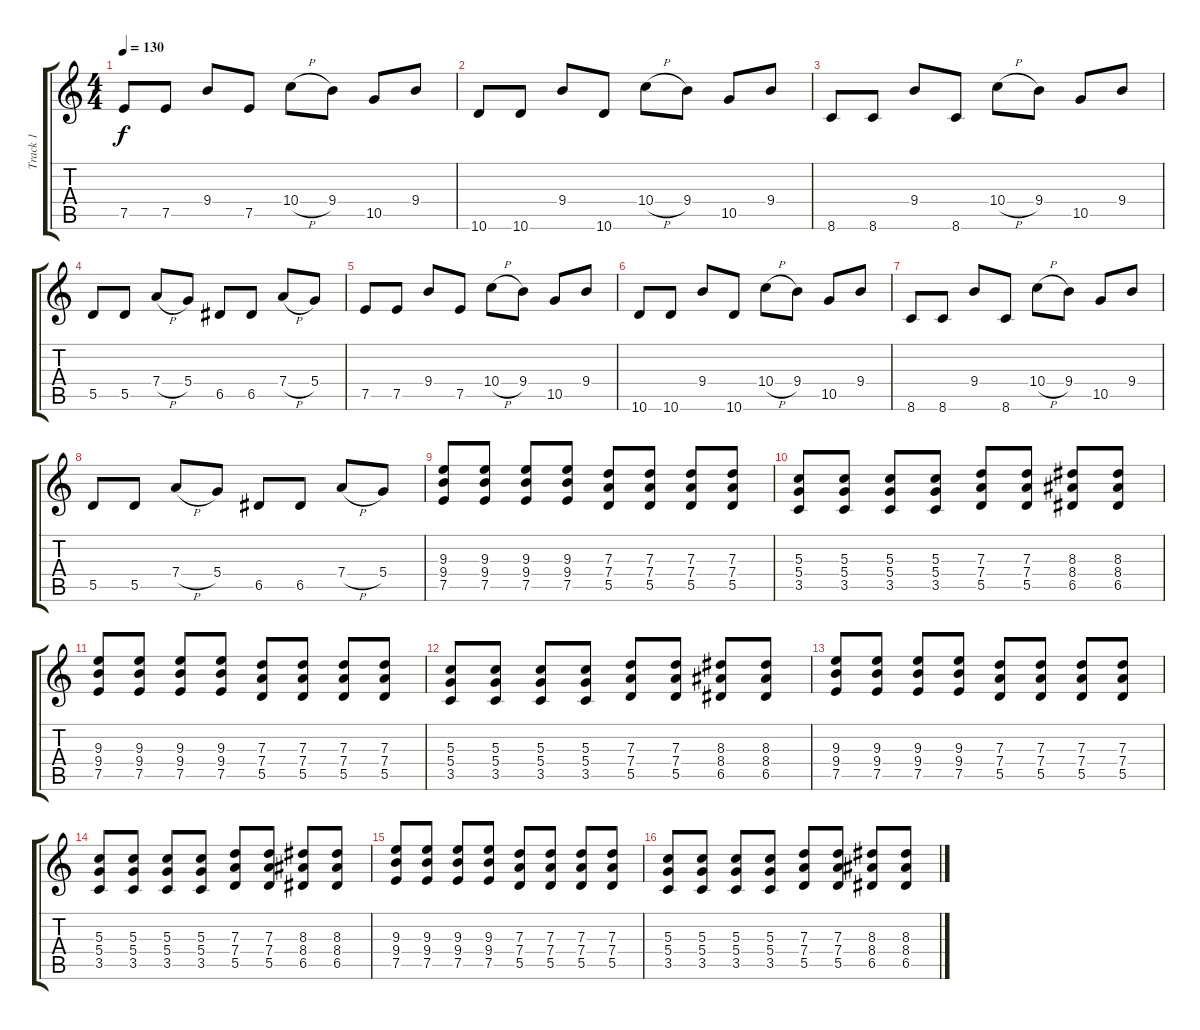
\track ("Track 1" "Track 1") {instrument electricguitarjazz}
\staff {score tabs}
\tuning (E4 B3 G3 D3 A2 E2) {hide}
\ts (4 4)
\tempo 130
\clef g2
\ks c
7.5.8{dy f} 7.5.8 9.4.8 7.5.8 10.4{h}.8 9.4.8 10.5.8 9.4.8 |
10.6.8 10.6.8 9.4.8 10.6.8 10.4{h}.8 9.4.8 10.5.8 9.4.8 |
8.6.8 8.6.8 9.4.8 8.6.8 10.4{h}.8 9.4.8 10.5.8 9.4.8 |
5.5.8 5.5.8 7.4{h}.8 5.4.8 6.5.8 6.5.8 7.4{h}.8 5.4.8 |
7.5.8 7.5.8 9.4.8 7.5.8 10.4{h}.8 9.4.8 10.5.8 9.4.8 |
10.6.8 10.6.8 9.4.8 10.6.8 10.4{h}.8 9.4.8 10.5.8 9.4.8 |
8.6.8 8.6.8 9.4.8 8.6.8 10.4{h}.8 9.4.8 10.5.8 9.4.8 |
5.5.8 5.5.8 7.4{h}.8 5.4.8 6.5.8 6.5.8 7.4{h}.8 5.4.8 |
(9.3 9.4 7.5).8 (9.3 9.4 7.5).8 (9.3 9.4 7.5).8 (9.3 9.4 7.5).8 (7.3 7.4 5.5).8 (7.3 7.4 5.5).8 (7.3 7.4 5.5).8 (7.3 7.4 5.5).8 |
(5.3 5.4 3.5).8 (5.3 5.4 3.5).8 (5.3 5.4 3.5).8 (5.3 5.4 3.5).8 (7.3 7.4 5.5).8 (7.3 7.4 5.5).8 (8.3 8.4 6.5).8 (8.3 8.4 6.5).8 |
(9.3 9.4 7.5).8 (9.3 9.4 7.5).8 (9.3 9.4 7.5).8 (9.3 9.4 7.5).8 (7.3 7.4 5.5).8 (7.3 7.4 5.5).8 (7.3 7.4 5.5).8 (7.3 7.4 5.5).8 |
(5.3 5.4 3.5).8 (5.3 5.4 3.5).8 (5.3 5.4 3.5).8 (5.3 5.4 3.5).8 (7.3 7.4 5.5).8 (7.3 7.4 5.5).8 (8.3 8.4 6.5).8 (8.3 8.4 6.5).8 |
(9.3 9.4 7.5).8 (9.3 9.4 7.5).8 (9.3 9.4 7.5).8 (9.3 9.4 7.5).8 (7.3 7.4 5.5).8 (7.3 7.4 5.5).8 (7.3 7.4 5.5).8 (7.3 7.4 5.5).8 |
(5.3 5.4 3.5).8 (5.3 5.4 3.5).8 (5.3 5.4 3.5).8 (5.3 5.4 3.5).8 (7.3 7.4 5.5).8 (7.3 7.4 5.5).8 (8.3 8.4 6.5).8 (8.3 8.4 6.5).8 |
(9.3 9.4 7.5).8 (9.3 9.4 7.5).8 (9.3 9.4 7.5).8 (9.3 9.4 7.5).8 (7.3 7.4 5.5).8 (7.3 7.4 5.5).8 (7.3 7.4 5.5).8 (7.3 7.4 5.5).8 |
(5.3 5.4 3.5).8 (5.3 5.4 3.5).8 (5.3 5.4 3.5).8 (5.3 5.4 3.5).8 (7.3 7.4 5.5).8 (7.3 7.4 5.5).8 (8.3 8.4 6.5).8 (8.3 8.4 6.5).8
